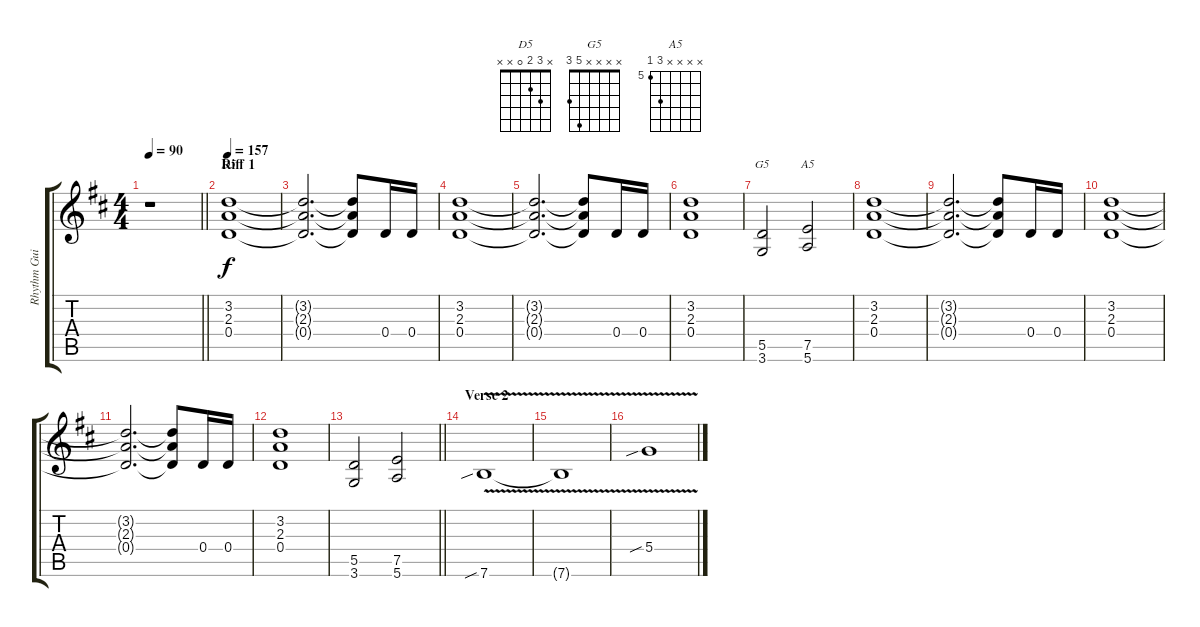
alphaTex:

\track ("Rhythm Guitar" "Rhythm Gui") {instrument overdrivenguitar}
\staff {score tabs}
\tuning (E4 B3 G3 D3 A2 E2) {hide}
\chord ("D5" x 3 2 0 x x)
\chord ("G5" x x x x 5 3)
\chord ("A5" x x x x 7 5) {firstfret 5}
\ts (4 4)
\tempo 90
\clef g2
\barLineRight lightlight
\ks d
r.1{dy f} |
\section ("" "Riff 1")
\tempo 157
(3.2 2.3 0.4).1{ch "D5"} |
(3.2{t} 2.3{t} 0.4{t}).2{d} (3.2{t} 2.3{t} 0.4{t}).8 0.4.16 0.4.16 |
(3.2 2.3 0.4).1 |
(3.2{t} 2.3{t} 0.4{t}).2{d} (3.2{t} 2.3{t} 0.4{t}).8 0.4.16 0.4.16 |
(3.2 2.3 0.4).1 |
(5.5 3.6).2{ch "G5"} (7.5 5.6).2{ch "A5"} |
(3.2 2.3 0.4).1 |
(3.2{t} 2.3{t} 0.4{t}).2{d} (3.2{t} 2.3{t} 0.4{t}).8 0.4.16 0.4.16 |
(3.2 2.3 0.4).1 |
(3.2{t} 2.3{t} 0.4{t}).2{d} (3.2{t} 2.3{t} 0.4{t}).8 0.4.16 0.4.16 |
(3.2 2.3 0.4).1 |
\barLineRight lightlight
(5.5 3.6).2 (7.5 5.6).2 |
\section ("" "Verse 2")
7.6{v sib}.1 |
7.6{t}.1 |
5.4{v sib}.1
